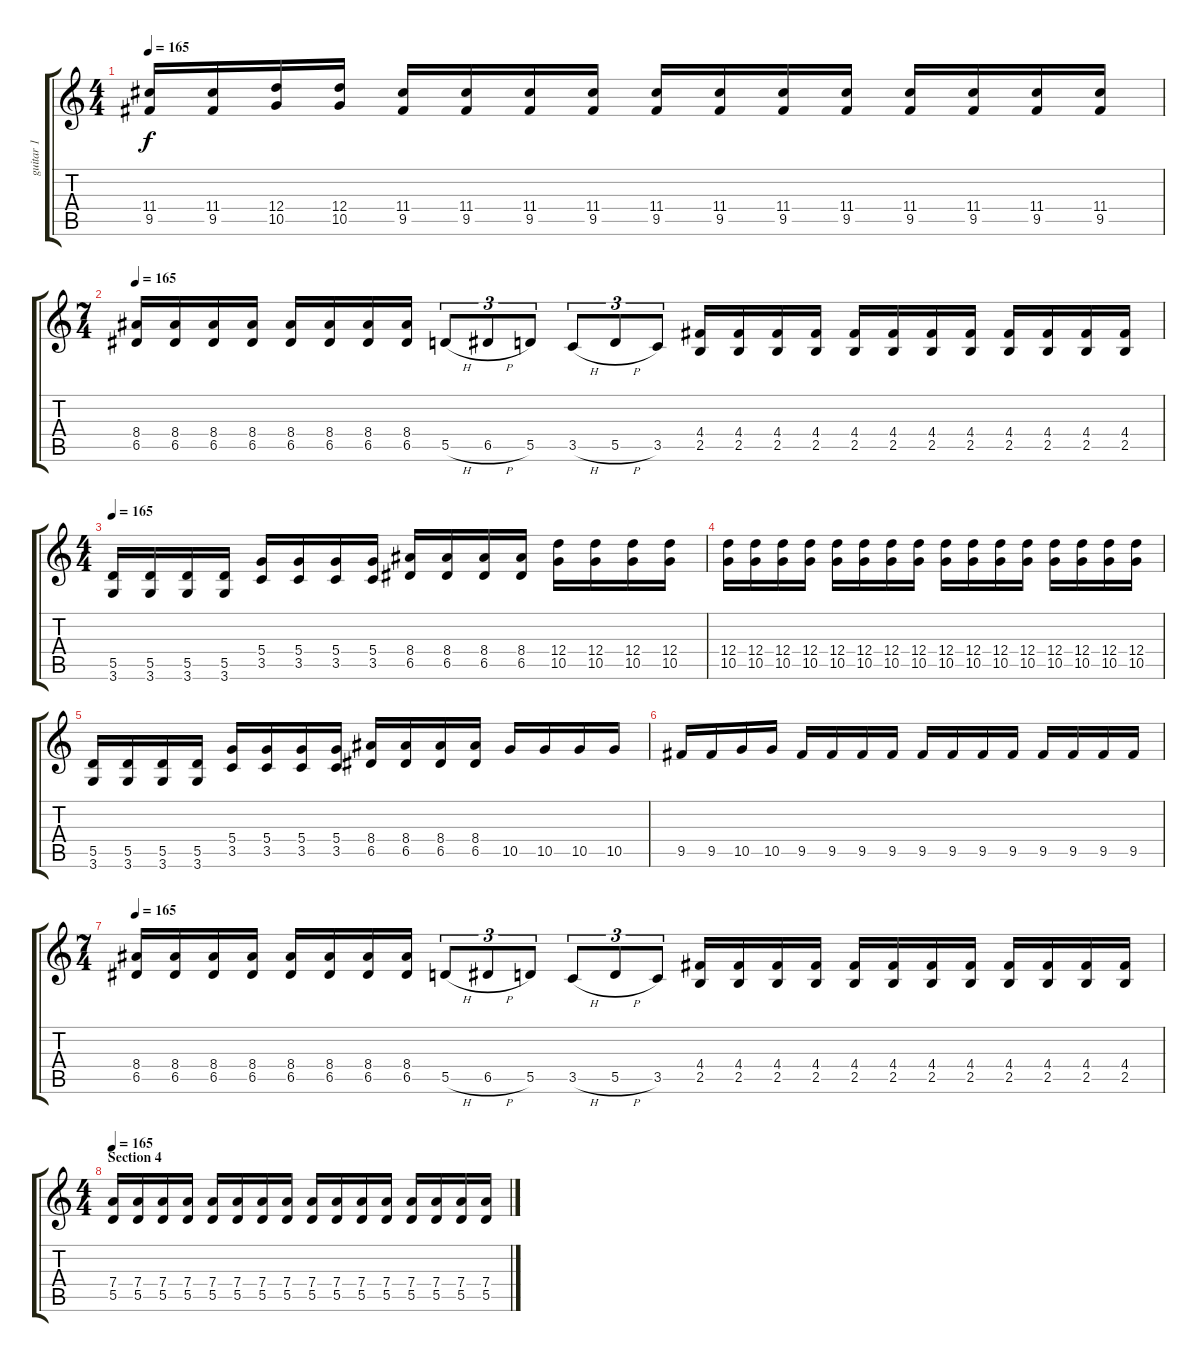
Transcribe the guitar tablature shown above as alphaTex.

\track ("guitar 1" "guitar 1") {instrument distortionguitar}
\staff {score tabs}
\tuning (E4 B3 G3 D3 A2 E2) {hide}
\ts (4 4)
\tempo 165
\clef g2
\ks c
(11.4 9.5).16{dy f} (11.4 9.5).16 (12.4 10.5).16 (12.4 10.5).16 (11.4 9.5).16 (11.4 9.5).16 (11.4 9.5).16 (11.4 9.5).16 (11.4 9.5).16 (11.4 9.5).16 (11.4 9.5).16 (11.4 9.5).16 (11.4 9.5).16 (11.4 9.5).16 (11.4 9.5).16 (11.4 9.5).16 |
\ts (7 4)
\tempo 165
(8.4 6.5).16 (8.4 6.5).16 (8.4 6.5).16 (8.4 6.5).16 (8.4 6.5).16 (8.4 6.5).16 (8.4 6.5).16 (8.4 6.5).16 5.5{h}.8{tu (3 2)} 6.5{h}.8{tu (3 2)} 5.5.8{tu (3 2)} 3.5{h}.8{tu (3 2)} 5.5{h}.8{tu (3 2)} 3.5.8{tu (3 2)} (4.4 2.5).16 (4.4 2.5).16 (4.4 2.5).16 (4.4 2.5).16 (4.4 2.5).16 (4.4 2.5).16 (4.4 2.5).16 (4.4 2.5).16 (4.4 2.5).16 (4.4 2.5).16 (4.4 2.5).16 (4.4 2.5).16 |
\ts (4 4)
\tempo 165
(5.5 3.6).16 (5.5 3.6).16 (5.5 3.6).16 (5.5 3.6).16 (5.4 3.5).16 (5.4 3.5).16 (5.4 3.5).16 (5.4 3.5).16 (8.4 6.5).16 (8.4 6.5).16 (8.4 6.5).16 (8.4 6.5).16 (12.4 10.5).16 (12.4 10.5).16 (12.4 10.5).16 (12.4 10.5).16 |
(12.4 10.5).16 (12.4 10.5).16 (12.4 10.5).16 (12.4 10.5).16 (12.4 10.5).16 (12.4 10.5).16 (12.4 10.5).16 (12.4 10.5).16 (12.4 10.5).16 (12.4 10.5).16 (12.4 10.5).16 (12.4 10.5).16 (12.4 10.5).16 (12.4 10.5).16 (12.4 10.5).16 (12.4 10.5).16 |
(5.5 3.6).16 (5.5 3.6).16 (5.5 3.6).16 (5.5 3.6).16 (5.4 3.5).16 (5.4 3.5).16 (5.4 3.5).16 (5.4 3.5).16 (8.4 6.5).16 (8.4 6.5).16 (8.4 6.5).16 (8.4 6.5).16 10.5.16 10.5.16 10.5.16 10.5.16 |
9.5.16 9.5.16 10.5.16 10.5.16 9.5.16 9.5.16 9.5.16 9.5.16 9.5.16 9.5.16 9.5.16 9.5.16 9.5.16 9.5.16 9.5.16 9.5.16 |
\ts (7 4)
\tempo 165
(8.4 6.5).16 (8.4 6.5).16 (8.4 6.5).16 (8.4 6.5).16 (8.4 6.5).16 (8.4 6.5).16 (8.4 6.5).16 (8.4 6.5).16 5.5{h}.8{tu (3 2)} 6.5{h}.8{tu (3 2)} 5.5.8{tu (3 2)} 3.5{h}.8{tu (3 2)} 5.5{h}.8{tu (3 2)} 3.5.8{tu (3 2)} (4.4 2.5).16 (4.4 2.5).16 (4.4 2.5).16 (4.4 2.5).16 (4.4 2.5).16 (4.4 2.5).16 (4.4 2.5).16 (4.4 2.5).16 (4.4 2.5).16 (4.4 2.5).16 (4.4 2.5).16 (4.4 2.5).16 |
\ts (4 4)
\section ("" "Section 4")
\tempo 165
(7.4 5.5).16 (7.4 5.5).16 (7.4 5.5).16 (7.4 5.5).16 (7.4 5.5).16 (7.4 5.5).16 (7.4 5.5).16 (7.4 5.5).16 (7.4 5.5).16 (7.4 5.5).16 (7.4 5.5).16 (7.4 5.5).16 (7.4 5.5).16 (7.4 5.5).16 (7.4 5.5).16 (7.4 5.5).16
